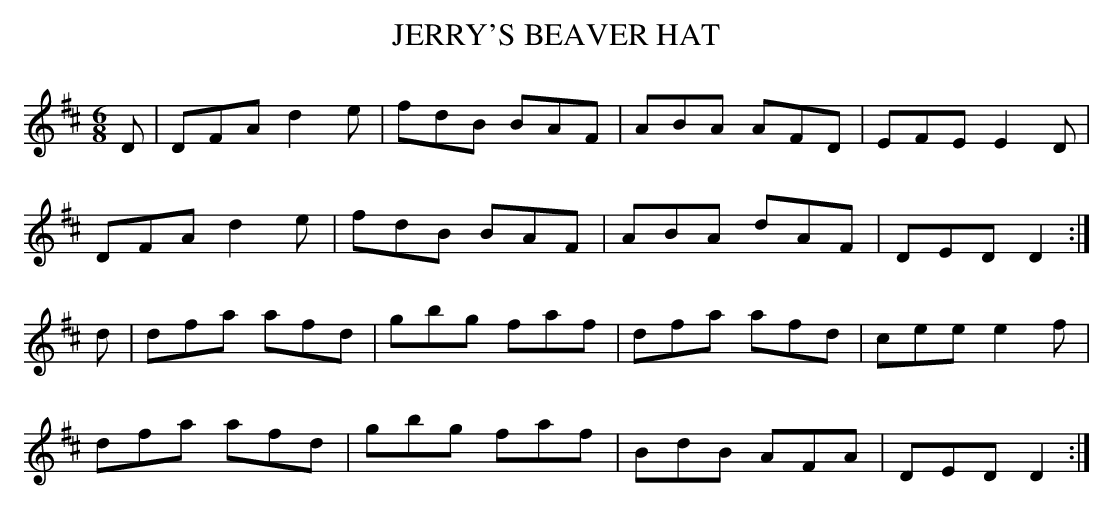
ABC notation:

X:1
T:JERRY'S BEAVER HAT
M:6/8
L:1/8
K:D
D|DFA d2e|fdB BAF|ABA AFD|EFE E2D|
DFA d2e|fdB BAF|ABA dAF|DED D2 :|
d|dfa afd|gbg faf|dfa afd|cee e2f|
dfa afd|gbg faf|BdB AFA|DED D2 :|
